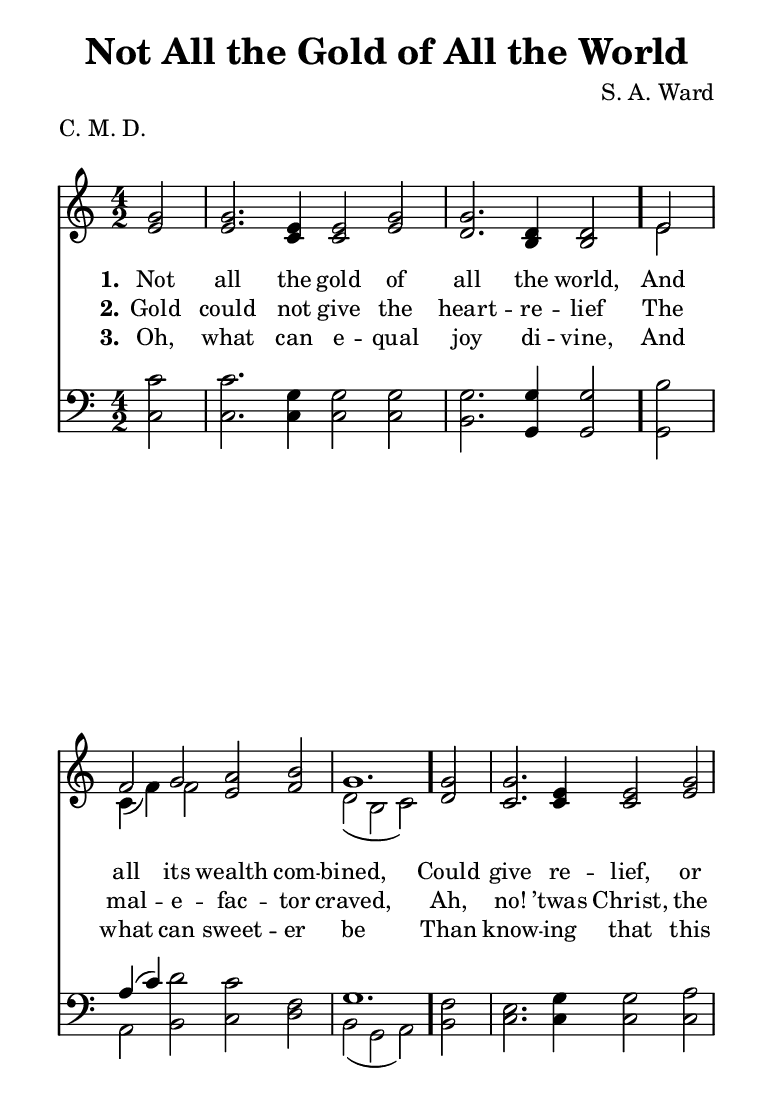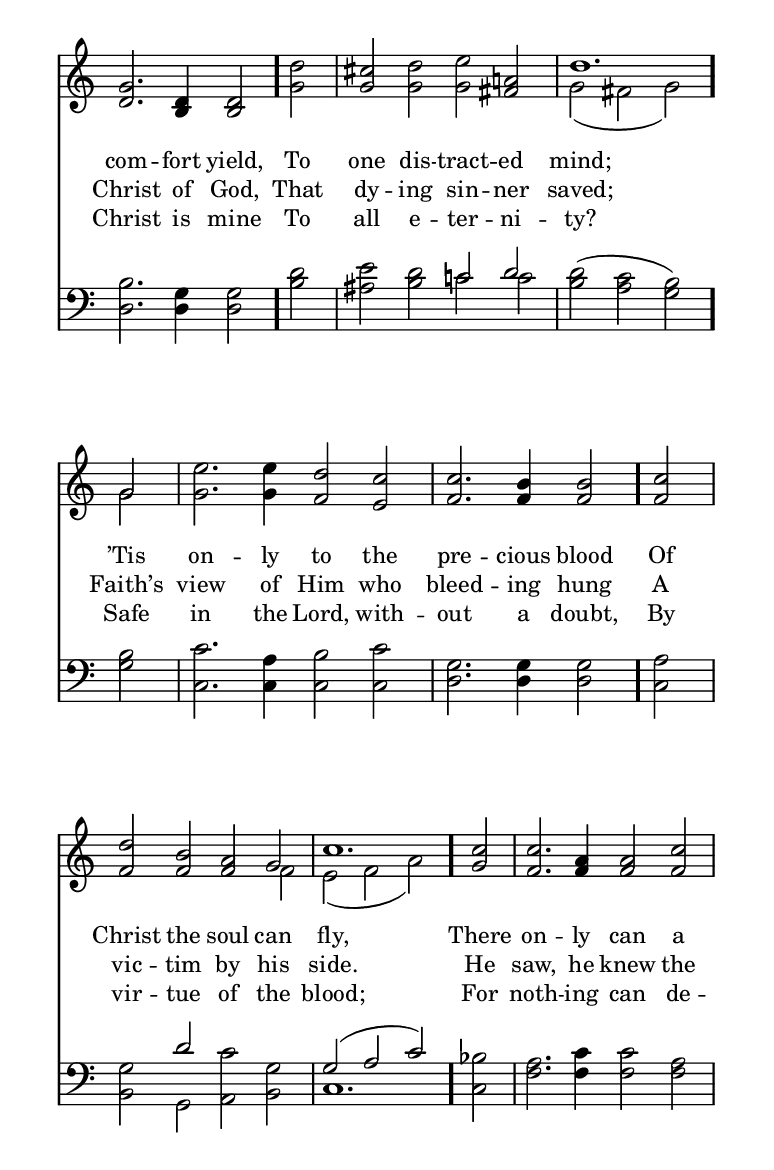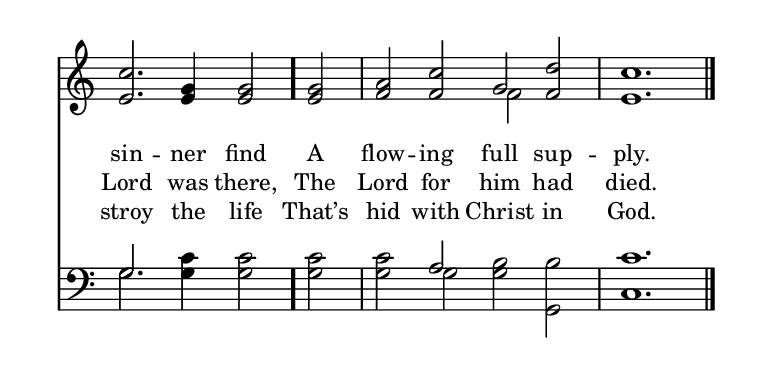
\include "common/global.ily"
\paper {
  \include "common/paper.ily"
  systems-per-page = #(cond (is-eogsized 4) (#t #f))
  page-count = #(cond (is-eogsized 1) (#t #f))
}

\header{
  %gospel
  hymnnumber = "104"
  title = "Not All the Gold of All the World"
  tunename = "Materna"
  meter = "C. M. D."
  poet = ""
  composer = "S. A. Ward"
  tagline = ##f
}

% for fermata in MIDI
ta = { \tempo 2=88 }
tb = { \tempo 2=44 }

patternAA = { c2 | c2. c4 c2 c2 | c2. c4 c2 }

patternBA = { c2 | c2 c2 c2 c2 | c1. }
patternBB = { c2 | c4( c4) c2 c2 c2 | c2( c2 c2) }
patternBC = { c2 | c4( c4) c2 c2 c2 | c1. }
patternBD = { c2 | c2 c2 c2 c2 | c2( c2 c2) }

global = {
  \include "common/overrides.ily"
  \override Staff.TimeSignature.style = #'numbered
  \time 4/2
  \override Score.MetronomeMark.transparent = ##t % hide all fermata changes too
  \ta
  \key c \major
  \partial 2
  \autoBeamOff
}

notesSoprano = {
\global
\relative c'' {

  \changePitch \patternAA { g | g e e g | g d d }
  \changePitch \patternBA { e | f g a b | g }
  \changePitch \patternAA { g | g e e g | g d d }
  \changePitch \patternBA { d' | cis d e a,! | d }

  \changePitch \patternAA { g, | e' e d c | c b b }
  \changePitch \patternBA { c | d b a g | c }
  \changePitch \patternAA { c | c a a c | c g g }
  \changePitch \patternBA { g | a c g d' | c }

  \bar "|."

}
}

notesAlto = {
\global
\relative e' {

  \changePitch \patternAA { e | e c c e | d b b }
  \changePitch \patternBB { e | c f f e f | d b c }
  \changePitch \patternAA { d | c c c e | d b b }
  \changePitch \patternBD { g' | g g g fis | g fis g }

  \changePitch \patternAA { g | g g f e | f f f }
  \changePitch \patternBD { f | f f f f | e f a }
  \changePitch \patternAA { g | f f f f | e e e }
  \changePitch \patternBA { e | f f f f | e }

}
}

notesTenor = {
\global
\relative a {

  \changePitch \patternAA { c | c g g g | g g g }
  \changePitch \patternBC { b | a c d c f, | g }
  \changePitch \patternAA { f | e g g a | b g g }
  \changePitch \patternBD { d' | e d c! d | d c b }

  \changePitch \patternAA { b | c a b c | g g g }
  \changePitch \patternBD { a | g d' c g | g a c }
  \changePitch \patternAA { bes | a c c a | g c c }
  \changePitch \patternBA { c | c a b b | c }

}
}

notesBass = {
\global
\relative f {

  \changePitch \patternAA { c | c c c c | b g g }
  \changePitch \patternBD { g | a b c d | b g a }
  \changePitch \patternAA { b | c c c c | d d d }
  \changePitch \patternBD { b' | ais b c! c | b a g }

  \changePitch \patternAA { g | c, c c c | d d d }
  \changePitch \patternBA { c | b g a b | c }
  \changePitch \patternAA { c | f f f f | g g g }
  \changePitch \patternBA { g | g g g g, | c }

}
}

wordsA = \lyricmode {
\set stanza = "1."

Not all the gold of all the world, \bar "."
And all its wealth com -- bined, \bar "."
Could give re -- lief, or com -- fort yield, \bar "."
To one dis -- tract -- ed mind; \bar "."
’Tis on -- ly to the pre -- cious blood \bar "."
Of Christ the soul can fly, \bar "."
There on -- ly can a sin -- ner find \bar "."
A flow -- ing full sup -- ply. \bar "."

}

wordsB = \lyricmode {
\set stanza = "2."

Gold could not give the heart -- re -- lief
The mal -- e -- fac -- tor craved,
Ah, no! ’twas Christ, the Christ of God,
That dy -- ing sin -- ner saved;
Faith’s view of Him who bleed -- ing hung
A vic -- tim by his side.
He saw, he knew the Lord was there,
The Lord for him had died.

}

wordsC = \lyricmode {
\set stanza = "3."

Oh, what can e -- qual joy di -- vine,
And what can sweet -- er be
Than know -- ing that this Christ is mine
To all e -- ter -- ni -- ty?
Safe in the Lord, with -- out a doubt,
By vir -- tue of the blood;
For noth -- ing can de -- stroy the life
That’s hid with Christ in God.

}

\score {
  \context ChoirStaff <<
    \context Staff = upper <<
      \set Staff.autoBeaming = ##f
      \set ChoirStaff.systemStartDelimiter = #'SystemStartBar
      \set ChoirStaff.printPartCombineTexts = ##f
      \partcombine #'(2 . 9) \notesSoprano \notesAlto
      \context NullVoice = sopranos { \voiceOne << \notesSoprano >> }
      \context Lyrics = one   \lyricsto sopranos \wordsA
      \context Lyrics = two   \lyricsto sopranos \wordsB
      \context Lyrics = three \lyricsto sopranos \wordsC
    >>
    \context Staff = men <<
      \set Staff.autoBeaming = ##f
      \clef bass
      \set ChoirStaff.printPartCombineTexts = ##f
      \partcombine #'(2 . 9) \notesTenor \notesBass
    >>
  >>
  \layout {
    \include "common/layout.ily"
  }
  \midi{
    \include "common/midi.ily"
  }
}

\version "2.19.49"  % necessary for upgrading to future LilyPond versions.

% vi:set et ts=2 sw=2 ai nocindent syntax=lilypond:
